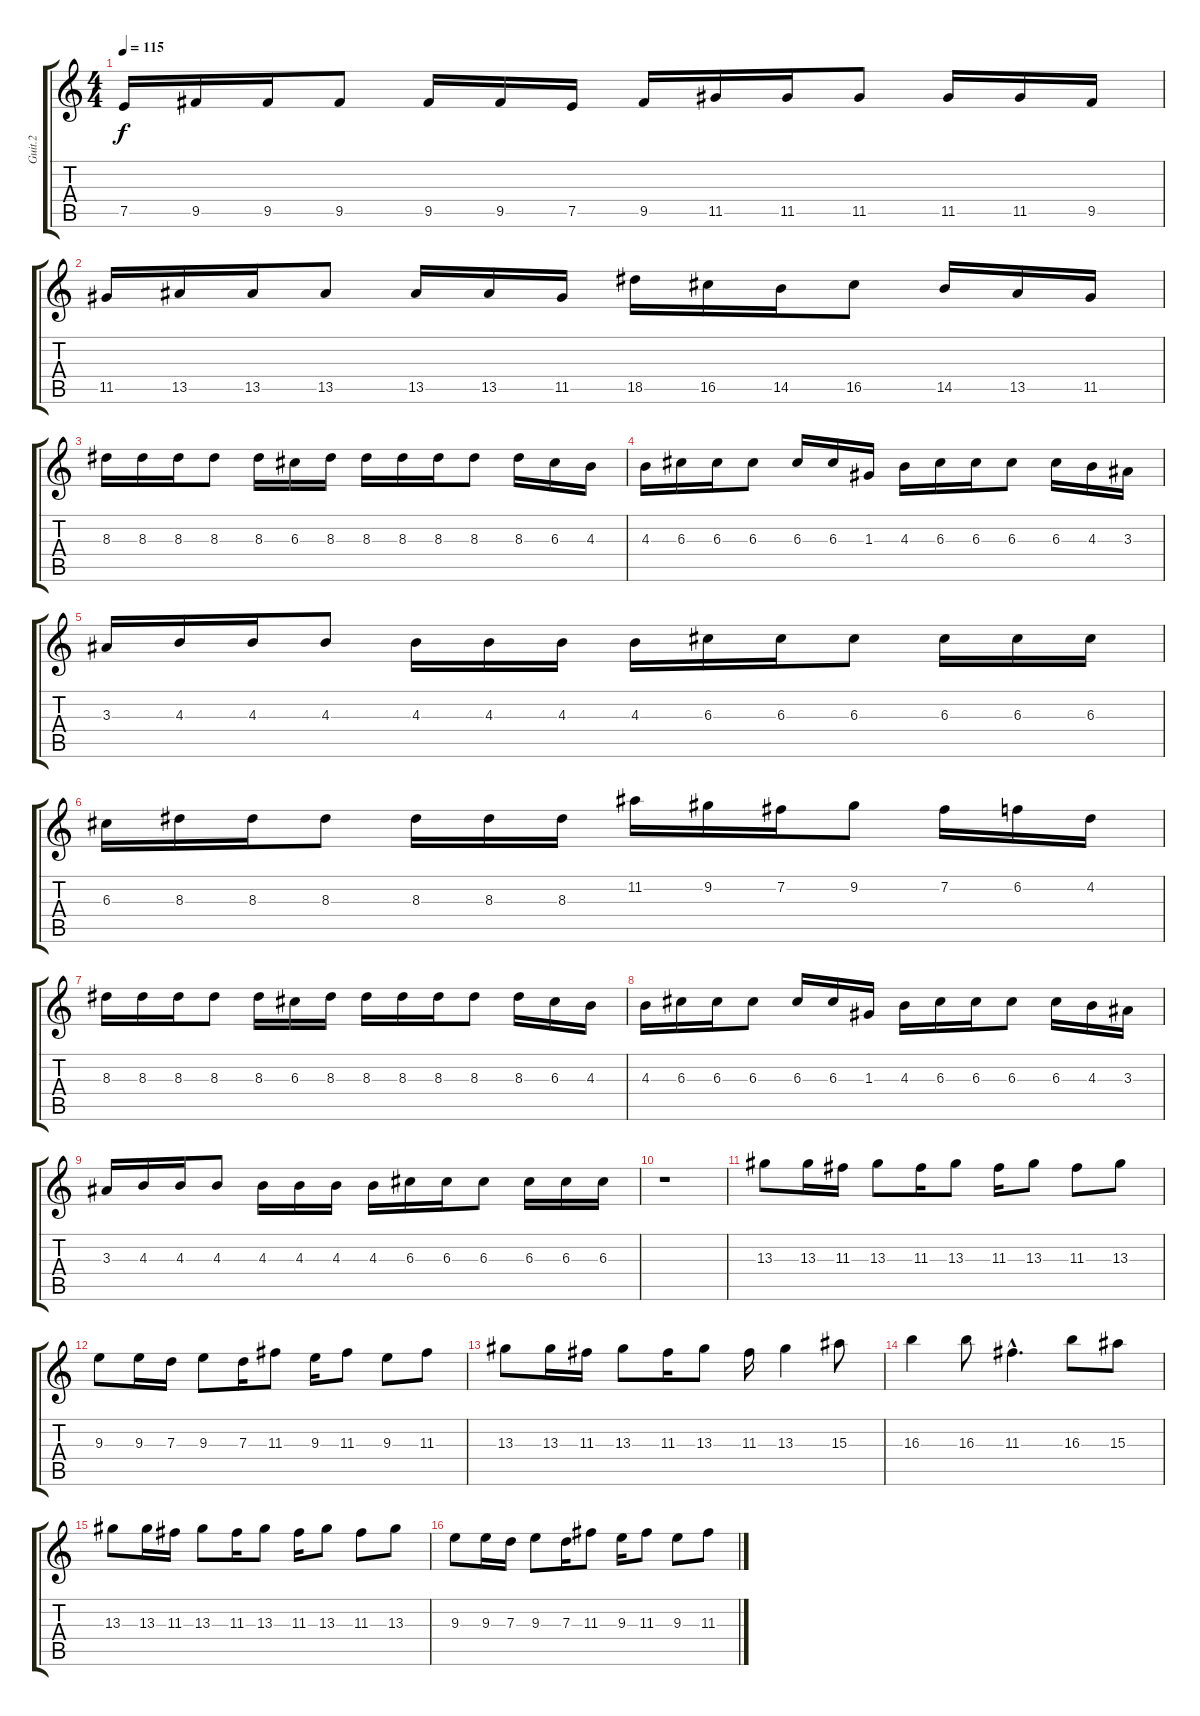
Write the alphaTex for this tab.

\track ("Guit.2" "Guit.2") {instrument distortionguitar}
\staff {score tabs}
\tuning (E4 B3 G3 D3 A2 E2) {hide}
\ts (4 4)
\tempo 115
\clef g2
\ks c
7.5.16{dy f} 9.5.16 9.5.16 9.5.8 9.5.16 9.5.16 7.5.16 9.5.16 11.5.16 11.5.16 11.5.8 11.5.16 11.5.16 9.5.16 |
11.5.16 13.5.16 13.5.16 13.5.8 13.5.16 13.5.16 11.5.16 18.5.16 16.5.16 14.5.16 16.5.8 14.5.16 13.5.16 11.5.16 |
8.3.16 8.3.16 8.3.16 8.3.8 8.3.16 6.3.16 8.3.16 8.3.16 8.3.16 8.3.16 8.3.8 8.3.16 6.3.16 4.3.16 |
4.3.16 6.3.16 6.3.16 6.3.8 6.3.16 6.3.16 1.3.16 4.3.16 6.3.16 6.3.16 6.3.8 6.3.16 4.3.16 3.3.16 |
3.3.16 4.3.16 4.3.16 4.3.8 4.3.16 4.3.16 4.3.16 4.3.16 6.3.16 6.3.16 6.3.8 6.3.16 6.3.16 6.3.16 |
6.3.16 8.3.16 8.3.16 8.3.8 8.3.16 8.3.16 8.3.16 11.2.16 9.2.16 7.2.16 9.2.8 7.2.16 6.2.16 4.2.16 |
8.3.16 8.3.16 8.3.16 8.3.8 8.3.16 6.3.16 8.3.16 8.3.16 8.3.16 8.3.16 8.3.8 8.3.16 6.3.16 4.3.16 |
4.3.16 6.3.16 6.3.16 6.3.8 6.3.16 6.3.16 1.3.16 4.3.16 6.3.16 6.3.16 6.3.8 6.3.16 4.3.16 3.3.16 |
3.3.16 4.3.16 4.3.16 4.3.8 4.3.16 4.3.16 4.3.16 4.3.16 6.3.16 6.3.16 6.3.8 6.3.16 6.3.16 6.3.16 |
r.1 |
13.3.8{volume 9} 13.3.16 11.3.16 13.3.8 11.3.16 13.3.8 11.3.16 13.3.8 11.3.8 13.3.8 |
9.3.8 9.3.16 7.3.16 9.3.8 7.3.16 11.3.8 9.3.16 11.3.8 9.3.8 11.3.8 |
13.3.8 13.3.16 11.3.16 13.3.8 11.3.16 13.3.8 11.3.16 13.3.4 15.3.8 |
16.3.4 16.3.8 11.3{hac}.4{d} 16.3.8 15.3.8 |
13.3.8 13.3.16 11.3.16 13.3.8 11.3.16 13.3.8 11.3.16 13.3.8 11.3.8 13.3.8 |
9.3.8 9.3.16 7.3.16 9.3.8 7.3.16 11.3.8 9.3.16 11.3.8 9.3.8 11.3.8
